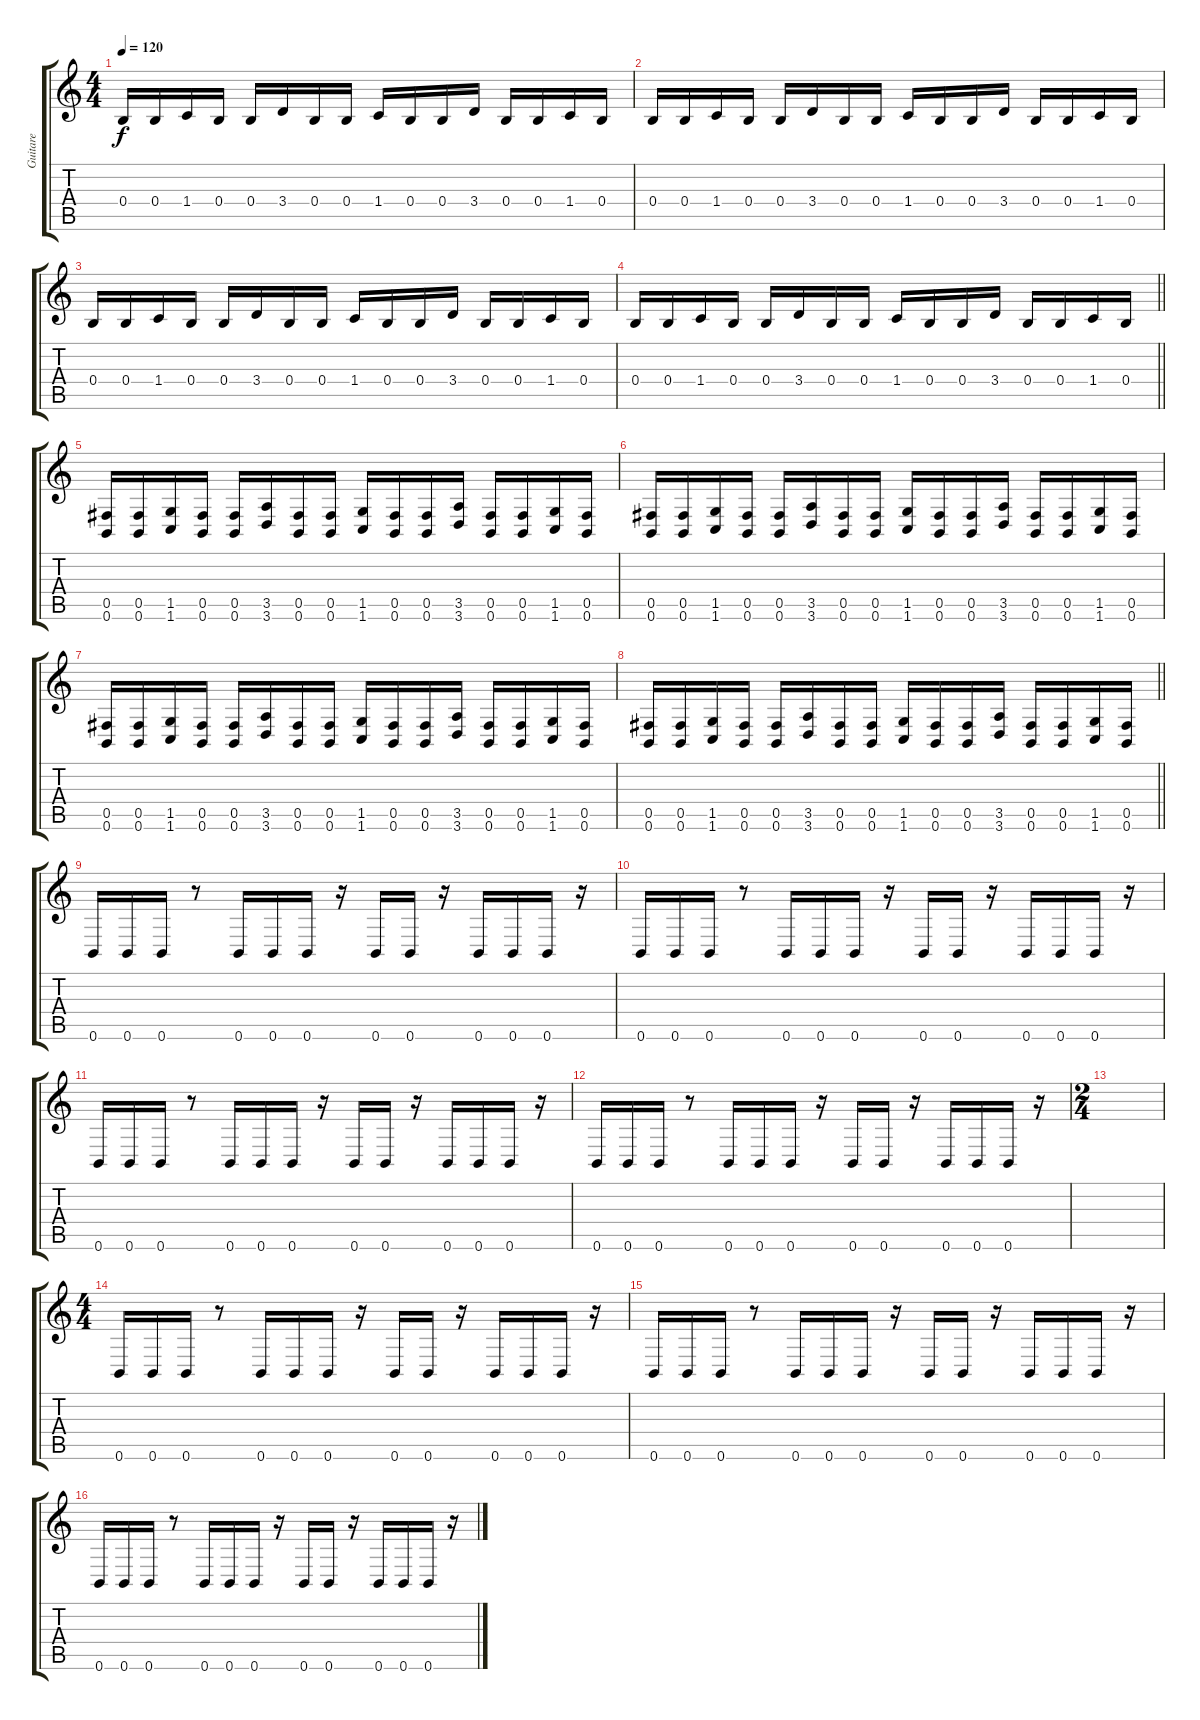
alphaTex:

\track ("Guitare" "Guitare") {instrument distortionguitar}
\staff {score tabs}
\tuning (B3 Gb3 D3 B2 Gb2 B1) {hide}
\ts (4 4)
\tempo 120
\clef g2
\ks c
0.4.16{dy f instrument distortionguitar} 0.4.16 1.4.16 0.4.16 0.4.16 3.4.16 0.4.16 0.4.16 1.4.16 0.4.16 0.4.16 3.4.16 0.4.16 0.4.16 1.4.16 0.4.16 |
0.4.16 0.4.16 1.4.16 0.4.16 0.4.16 3.4.16 0.4.16 0.4.16 1.4.16 0.4.16 0.4.16 3.4.16 0.4.16 0.4.16 1.4.16 0.4.16 |
0.4.16 0.4.16 1.4.16 0.4.16 0.4.16 3.4.16 0.4.16 0.4.16 1.4.16 0.4.16 0.4.16 3.4.16 0.4.16 0.4.16 1.4.16 0.4.16 |
\barLineRight lightlight
0.4.16 0.4.16 1.4.16 0.4.16 0.4.16 3.4.16 0.4.16 0.4.16 1.4.16 0.4.16 0.4.16 3.4.16 0.4.16 0.4.16 1.4.16 0.4.16 |
(0.5 0.6).16 (0.5 0.6).16 (1.5 1.6).16 (0.5 0.6).16 (0.5 0.6).16 (3.5 3.6).16 (0.5 0.6).16 (0.5 0.6).16 (1.5 1.6).16 (0.5 0.6).16 (0.5 0.6).16 (3.5 3.6).16 (0.5 0.6).16 (0.5 0.6).16 (1.5 1.6).16 (0.5 0.6).16 |
(0.5 0.6).16 (0.5 0.6).16 (1.5 1.6).16 (0.5 0.6).16 (0.5 0.6).16 (3.5 3.6).16 (0.5 0.6).16 (0.5 0.6).16 (1.5 1.6).16 (0.5 0.6).16 (0.5 0.6).16 (3.5 3.6).16 (0.5 0.6).16 (0.5 0.6).16 (1.5 1.6).16 (0.5 0.6).16 |
(0.5 0.6).16 (0.5 0.6).16 (1.5 1.6).16 (0.5 0.6).16 (0.5 0.6).16 (3.5 3.6).16 (0.5 0.6).16 (0.5 0.6).16 (1.5 1.6).16 (0.5 0.6).16 (0.5 0.6).16 (3.5 3.6).16 (0.5 0.6).16 (0.5 0.6).16 (1.5 1.6).16 (0.5 0.6).16 |
\barLineRight lightlight
(0.5 0.6).16 (0.5 0.6).16 (1.5 1.6).16 (0.5 0.6).16 (0.5 0.6).16 (3.5 3.6).16 (0.5 0.6).16 (0.5 0.6).16 (1.5 1.6).16 (0.5 0.6).16 (0.5 0.6).16 (3.5 3.6).16 (0.5 0.6).16 (0.5 0.6).16 (1.5 1.6).16 (0.5 0.6).16 |
0.6.16 0.6.16 0.6.16 r.8 0.6.16 0.6.16 0.6.16 r.16 0.6.16 0.6.16 r.16 0.6.16 0.6.16 0.6.16 r.16 |
0.6.16 0.6.16 0.6.16 r.8 0.6.16 0.6.16 0.6.16 r.16 0.6.16 0.6.16 r.16 0.6.16 0.6.16 0.6.16 r.16 |
0.6.16 0.6.16 0.6.16 r.8 0.6.16 0.6.16 0.6.16 r.16 0.6.16 0.6.16 r.16 0.6.16 0.6.16 0.6.16 r.16 |
0.6.16 0.6.16 0.6.16 r.8 0.6.16 0.6.16 0.6.16 r.16 0.6.16 0.6.16 r.16 0.6.16 0.6.16 0.6.16 r.16 |
\ts (2 4)
|
\ts (4 4)
0.6.16 0.6.16 0.6.16 r.8 0.6.16 0.6.16 0.6.16 r.16 0.6.16 0.6.16 r.16 0.6.16 0.6.16 0.6.16 r.16 |
0.6.16 0.6.16 0.6.16 r.8 0.6.16 0.6.16 0.6.16 r.16 0.6.16 0.6.16 r.16 0.6.16 0.6.16 0.6.16 r.16 |
0.6.16 0.6.16 0.6.16 r.8 0.6.16 0.6.16 0.6.16 r.16 0.6.16 0.6.16 r.16 0.6.16 0.6.16 0.6.16 r.16
